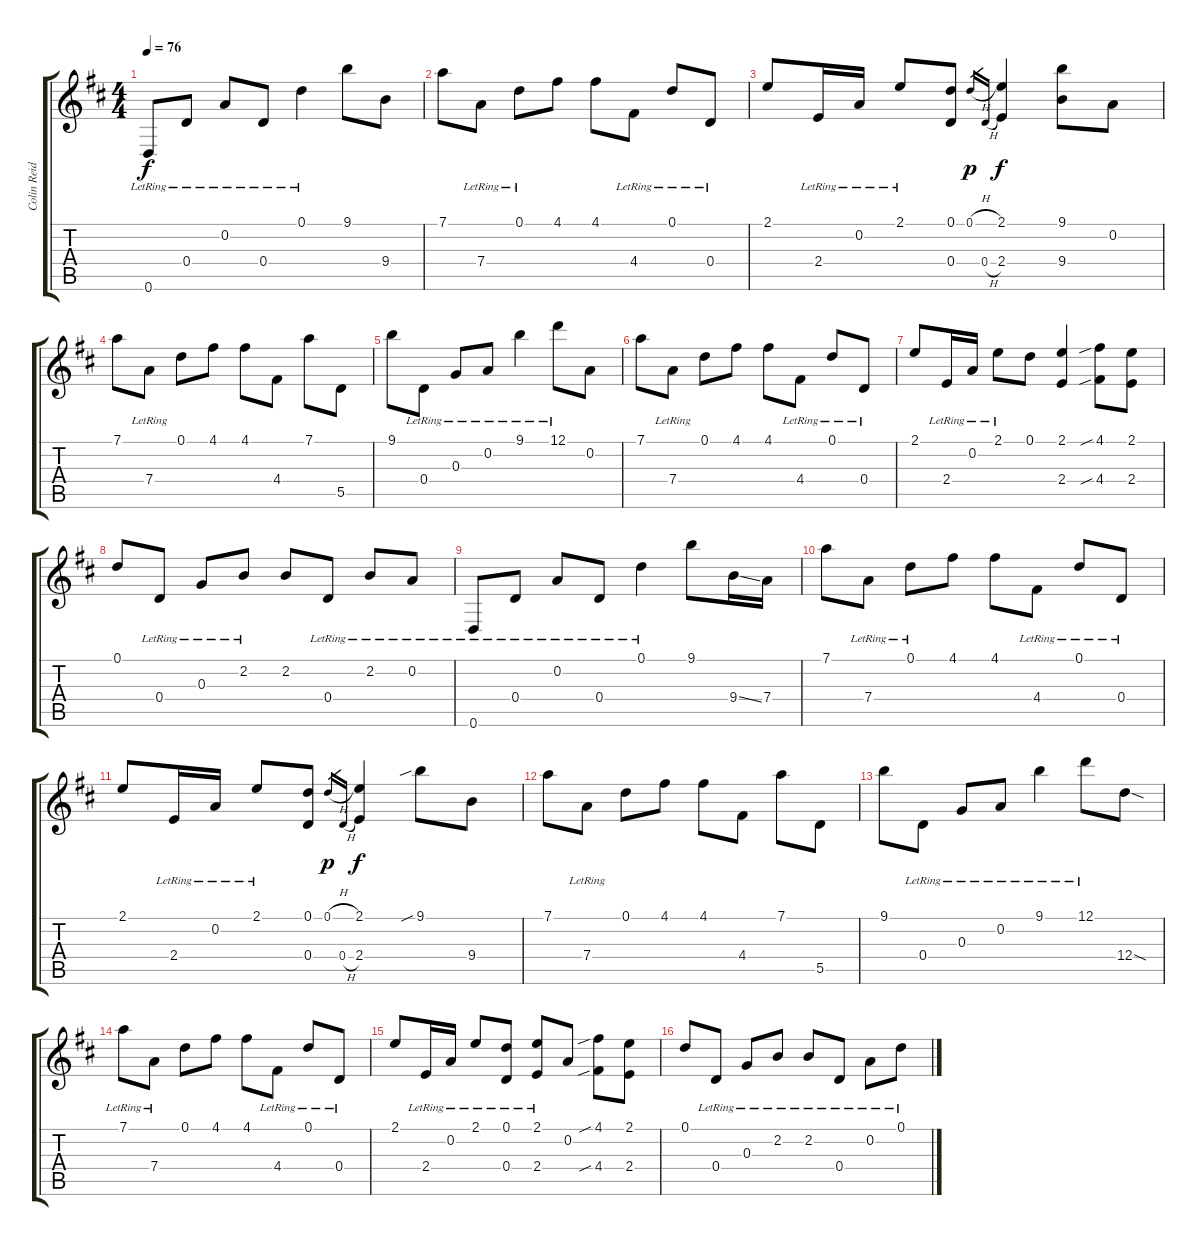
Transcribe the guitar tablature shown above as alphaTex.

\track ("Colin Reid" "Colin Reid") {instrument acousticguitarsteel}
\staff {score tabs}
\tuning (D4 A3 G3 D3 A2 D2) {hide}
\ts (4 4)
\tempo 76
\clef g2
\ks d
0.6{lr}.8{dy f} 0.4{lr}.8 0.2{lr}.8 0.4{lr}.8 0.1{lr}.4 9.1.8 9.4.8 |
7.1.8 7.4{lr}.8 0.1{lr}.8 4.1.8 4.1.8 4.4{lr}.8 0.1{lr}.8 0.4{lr}.8 |
2.1.8 2.4{lr}.16 0.2{lr}.16 2.1{lr}.8 (0.1 0.4).8 0.1{h}.16{gr dy p} 0.4{h}.16{gr} (2.1 2.4).4{dy f} (9.1 9.4).8 0.2.8 |
7.1.8 7.4{lr}.8 0.1.8 4.1.8 4.1.8 4.4.8 7.1.8 5.5.8 |
9.1.8 0.4{lr}.8 0.3{lr}.8 0.2{lr}.8 9.1{lr}.4 12.1{lr}.8 0.2.8 |
7.1.8 7.4{lr}.8 0.1.8 4.1.8 4.1.8 4.4{lr}.8 0.1{lr}.8 0.4{lr}.8 |
2.1.8 2.4{lr}.16 0.2{lr}.16 2.1{lr}.8 0.1.8 (2.1 2.4).4 (4.1{sib} 4.4{sib}).8 (2.1 2.4).8 |
0.1.8 0.4{lr}.8 0.3{lr}.8 2.2{lr}.8 2.2.8 0.4{lr}.8 2.2{lr}.8 0.2{lr}.8 |
0.6{lr}.8 0.4{lr}.8 0.2{lr}.8 0.4{lr}.8 0.1{lr}.4 9.1.8 9.4{ss}.16 7.4.16 |
7.1.8 7.4{lr}.8 0.1{lr}.8 4.1.8 4.1.8 4.4{lr}.8 0.1{lr}.8 0.4{lr}.8 |
2.1.8 2.4{lr}.16 0.2{lr}.16 2.1{lr}.8 (0.1 0.4).8 0.1{h}.16{gr dy p} 0.4{h}.16{gr} (2.1 2.4).4{dy f} 9.1{sib}.8 9.4.8 |
7.1.8 7.4{lr}.8 0.1.8 4.1.8 4.1.8 4.4.8 7.1.8 5.5.8 |
9.1.8 0.4{lr}.8 0.3{lr}.8 0.2{lr}.8 9.1{lr}.4 12.1{lr}.8 12.4{sod}.8 |
7.1{lr}.8 7.4{lr}.8 0.1.8 4.1.8 4.1.8 4.4{lr}.8 0.1{lr}.8 0.4{lr}.8 |
2.1.8 2.4{lr}.16 0.2{lr}.16 2.1{lr}.8 (0.1{lr} 0.4{lr}).8 (2.1{lr} 2.4{lr}).8 0.2.8 (4.1{sib} 4.4{sib}).8 (2.1 2.4).8 |
0.1.8 0.4{lr}.8 0.3{lr}.8 2.2{lr}.8 2.2{lr}.8 0.4{lr}.8 0.2{lr}.8 0.1{lr}.8
